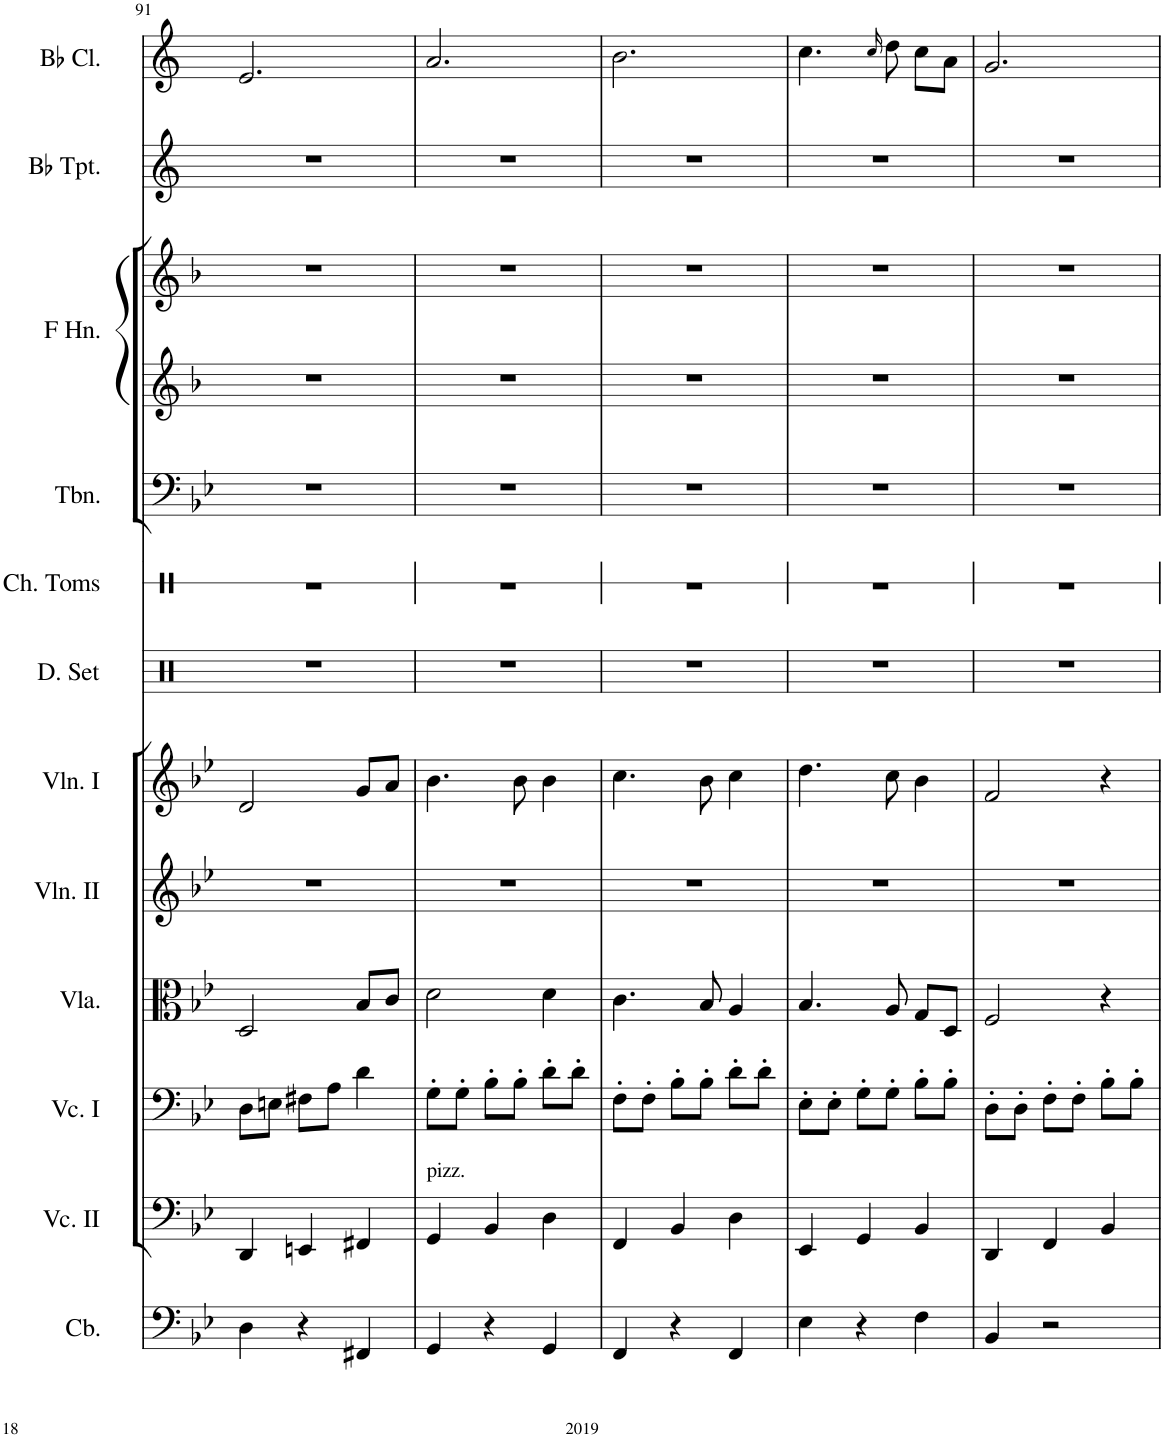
**kern	**kern	**kern	**kern	**kern	**kern	**kern	**kern	**kern	**kern	**kern	**kern	**kern	**kern	**kern
*part14	*part13	*part12	*part11	*part10	*part9	*part8	*part7	*part6	*part5	*part4	*part3	*part3	*part2	*part1
*staff15	*staff14	*staff13	*staff12	*staff11	*staff10	*staff9	*staff8	*staff7	*staff6	*staff5	*staff4	*staff3	*staff2	*staff1
*I"Contrabasses	*I"Violoncellos II	*I"Violoncellos I	*I"Violas	*I"Violins II	*I"Violins I	*I"Vibraphone	*I"Drumset	*I"Chinese Tom-Toms	*I"Timpani	*I"Trombone	*I"French Horn	*	*I"Trumpets in Bb	*I"Clarinets in Bb
*I'Cb.	*I'Vc. II	*I'Vc. I	*I'Vla.	*I'Vln. II	*I'Vln. I	*I'Vib.	*I'D. Set	*I'Ch. Toms	*I'Timp.	*I'Tbn.	*I'F Hn.	*	*	*
!!LO:PB:g=z
*clefF4	*clefF4	*clefF4	*clefC3	*clefG2	*clefG2	*clefG2	*clefX	*clefX	*clefF4	*clefF4	*clefG2	*clefG2	*clefG2	*clefG2
*Trd7c12	*	*	*	*	*	*	*	*	*	*	*Trd4c7	*Trd4c7	*Trd1c2	*Trd1c2
*k[b-e-]	*k[b-e-]	*k[b-e-]	*k[b-e-]	*k[b-e-]	*k[b-e-]	*k[b-e-]	*k[]	*k[]	*k[b-e-]	*k[b-e-]	*k[b-]	*k[b-]	*k[]	*k[]
*M3/4	*M3/4	*M3/4	*M3/4	*M3/4	*M3/4	*M3/4	*M3/4	*M3/4	*M3/4	*M3/4	*M3/4	*M3/4	*M3/4	*M3/4
=91	=91	=91	=91	=91	=91	=91	=91	=91	=91	=91	=91	=91	=91	=91
*	*	*	*	*	*	*	*	*	*tremolo	*	*	*	*	*
4D\	4DD/	8D\L	2D/	2.r	2d/	4A 4d	2.r	2.r	16DDLL	2.r	2.r	2.r	2.r	2.e/
.	.	.	.	.	.	.	.	.	16DD	.	.	.	.	.
.	.	8En\J	.	.	.	.	.	.	16DD	.	.	.	.	.
.	.	.	.	.	.	.	.	.	16DD	.	.	.	.	.
4r	4EEn/	8F#X\L	.	.	.	4r	.	.	16DD	.	.	.	.	.
.	.	.	.	.	.	.	.	.	16DD	.	.	.	.	.
.	.	8A\J	.	.	.	.	.	.	16DD	.	.	.	.	.
.	.	.	.	.	.	.	.	.	16DD	.	.	.	.	.
4FF#X/	4FF#X/	4d\	8B-/L	.	8g/L	8g/L	.	.	16DD	.	.	.	.	.
.	.	.	.	.	.	.	.	.	16DD	.	.	.	.	.
.	.	.	8c/J	.	8a/J	8a/J	.	.	16DD	.	.	.	.	.
.	.	.	.	.	.	.	.	.	16DDJJ	.	.	.	.	.
*	*	*	*	*	*	*	*	*	*Xtremolo	*	*	*	*	*
=92	=92	=92	=92	=92	=92	=92	=92	=92	=92	=92	=92	=92	=92	=92
!	!LO:TX:a:t=pizz.	!	!	!	!	!	!	!	!	!	!	!	!	!
4GG/	4GG/	8G'\L	2d\	2.r	4.b-\	4g 4b-	2.r	2.r	4GG	2.r	2.r	2.r	2.r	2.a/
.	.	8G'\J	.	.	.	.	.	.	.	.	.	.	.	.
4r	4BB-/	8B-'\L	.	.	.	4r	.	.	4r	.	.	.	.	.
.	.	8B-'\J	.	.	8b-\	.	.	.	.	.	.	.	.	.
4GG/	4D\	8d'\L	4d\	.	4b-\	4g 4b-	.	.	4GG	.	.	.	.	.
.	.	8d'\J	.	.	.	.	.	.	.	.	.	.	.	.
=93	=93	=93	=93	=93	=93	=93	=93	=93	=93	=93	=93	=93	=93	=93
4FF/	4FF/	8F'\L	4.c\	2.r	4.cc\	4f 4a	2.r	2.r	4FF	2.r	2.r	2.r	2.r	2.b\
.	.	8F'\J	.	.	.	.	.	.	.	.	.	.	.	.
4r	4BB-/	8B-'\L	.	.	.	4r	.	.	4r	.	.	.	.	.
.	.	8B-'\J	8B-/	.	8b-\	.	.	.	.	.	.	.	.	.
4FF/	4D\	8d'\L	4A/	.	4cc\	4f 4a	.	.	4FF	.	.	.	.	.
.	.	8d'\J	.	.	.	.	.	.	.	.	.	.	.	.
=94	=94	=94	=94	=94	=94	=94	=94	=94	=94	=94	=94	=94	=94	=94
4E-\	4EE-/	8E-'\L	4.B-/	2.r	4.dd\	4e- 4g	2.r	2.r	4EE-	2.r	2.r	2.r	2.r	4.cc\
.	.	8E-'\J	.	.	.	.	.	.	.	.	.	.	.	.
4r	4GG/	8G'\L	.	.	.	4r	.	.	4r	.	.	.	.	.
.	.	.	.	.	.	.	.	.	.	.	.	.	.	16qcc/
.	.	8G'\J	8A/	.	8cc\	.	.	.	.	.	.	.	.	8dd\
4F\	4BB-/	8B-'\L	8G/L	.	4b-\	4e- 4g	.	.	4FF	.	.	.	.	8cc\L
.	.	8B-'\J	8D/J	.	.	.	.	.	.	.	.	.	.	8a\J
=95	=95	=95	=95	=95	=95	=95	=95	=95	=95	=95	=95	=95	=95	=95
4BB-/	4DD/	8D'\L	2F/	2.r	2f/	4d 4f	2.r	2.r	4BB-	2.r	2.r	2.r	2.r	2.g/
.	.	8D'\J	.	.	.	.	.	.	.	.	.	.	.	.
2r	4FF/	8F'\L	.	.	.	2r	.	.	2r	.	.	.	.	.
.	.	8F'\J	.	.	.	.	.	.	.	.	.	.	.	.
.	4BB-/	8B-'\L	4r	.	4r	.	.	.	.	.	.	.	.	.
.	.	8B-'\J	.	.	.	.	.	.	.	.	.	.	.	.
=	=	=	=	=	=	=	=	=	=	=	=	=	=	=
*-	*-	*-	*-	*-	*-	*-	*-	*-	*-	*-	*-	*-	*-	*-
